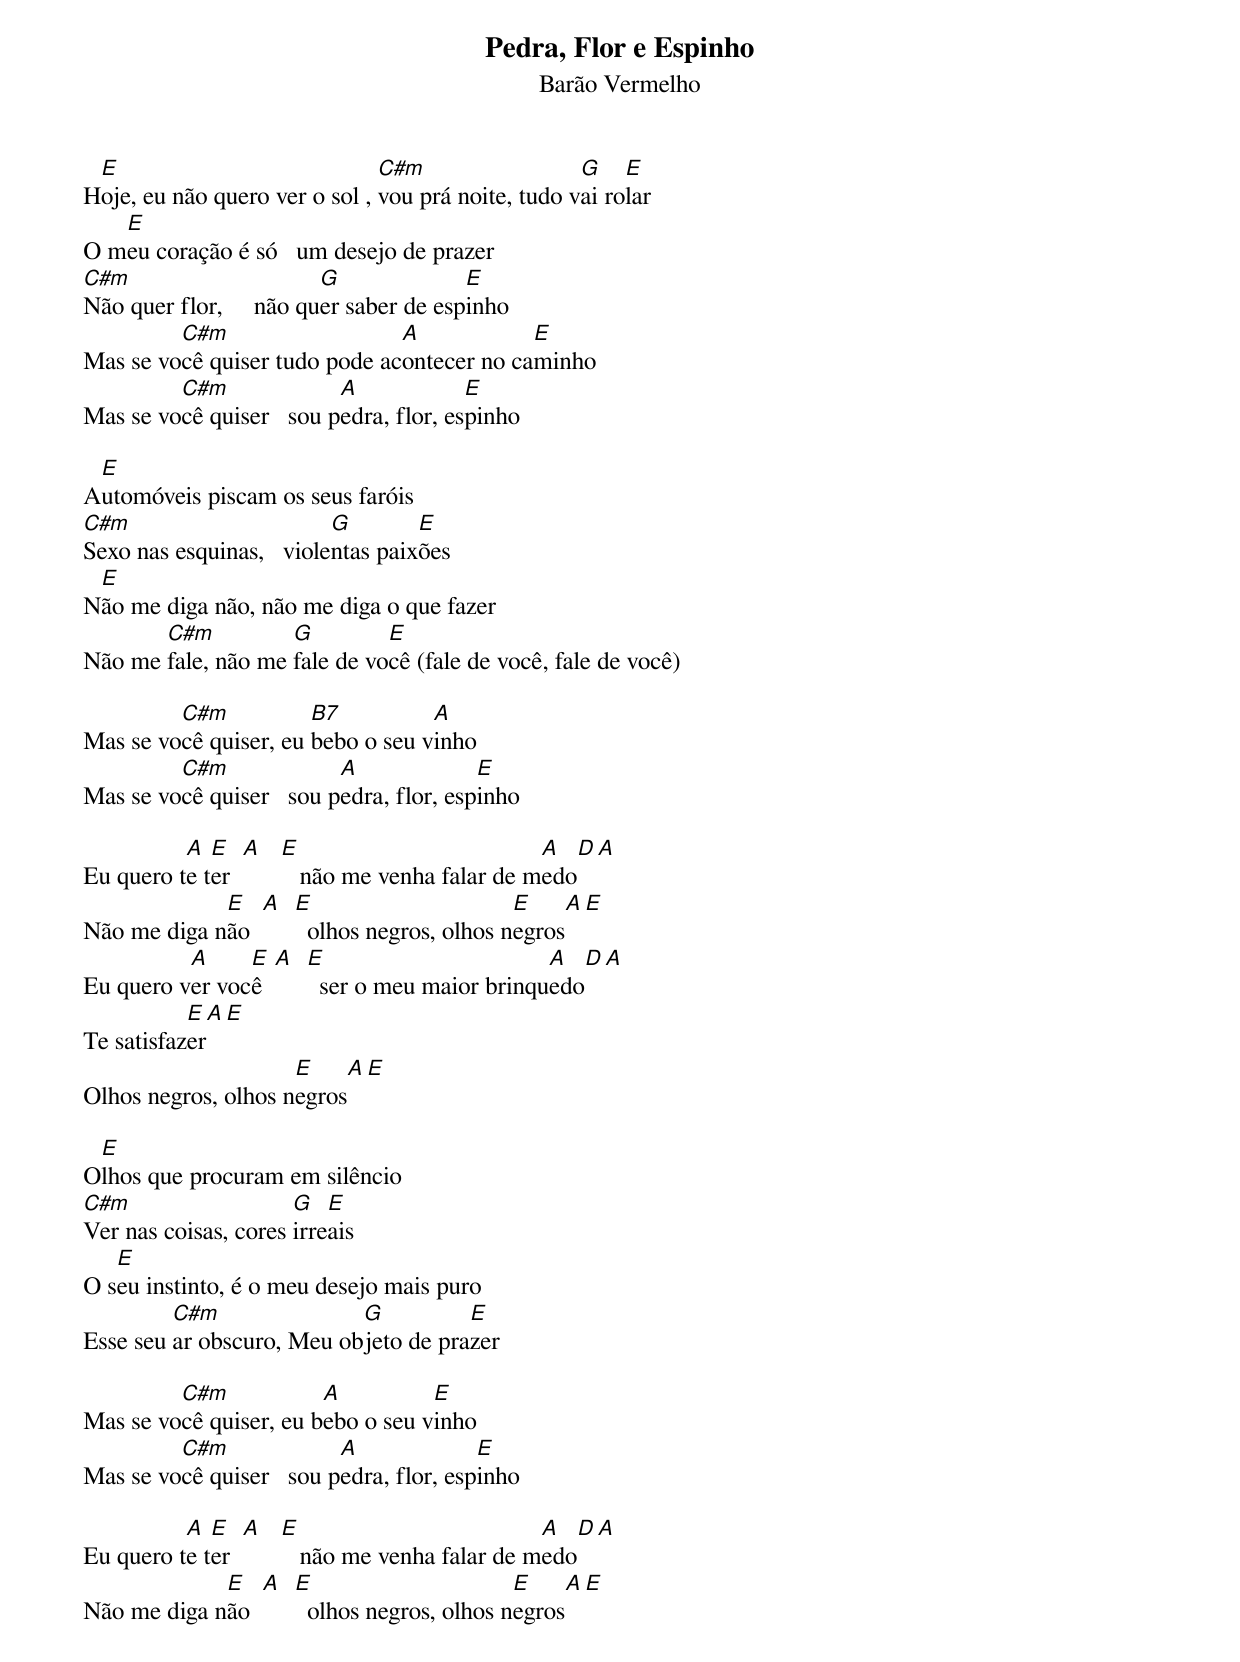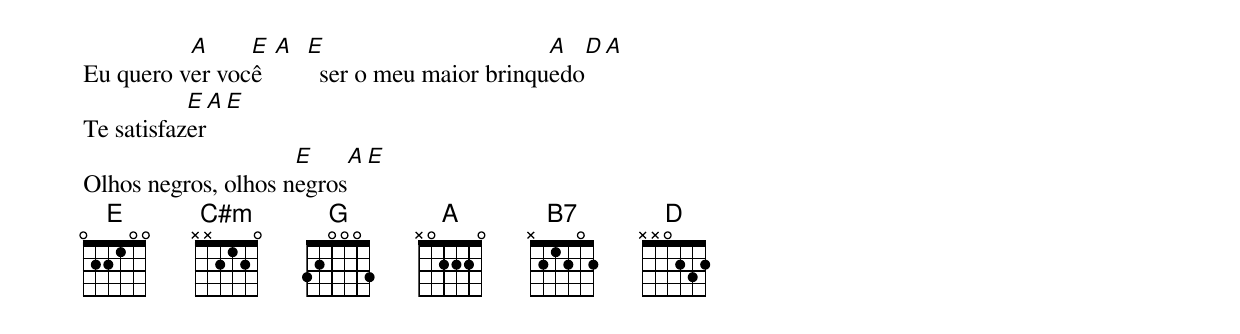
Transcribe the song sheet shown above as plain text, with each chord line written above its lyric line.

Pedra, Flor e Espinho
Barão Vermelho

 E                             C#m                  G    E
Hoje, eu não quero ver o sol , vou prá noite, tudo vai rolar
   E
O meu coração é só   um desejo de prazer
C#m                      G              E
Não quer flor,     não quer saber de espinho
         C#m                   A            E
Mas se você quiser tudo pode acontecer no caminho
         C#m              A             E
Mas se você quiser   sou pedra, flor, espinho

 E
Automóveis piscam os seus faróis
C#m                       G        E
Sexo nas esquinas,   violentas paixões
 E
Não me diga não, não me diga o que fazer
       C#m          G         E
Não me fale, não me fale de você (fale de você, fale de você)

         C#m           B7          A
Mas se você quiser, eu bebo o seu vinho
         C#m              A              E
Mas se você quiser   sou pedra, flor, espinho

          A  E   A  E                         A   D  A
Eu quero te ter        não me venha falar de medo
             E   A E                      E      A  E
Não me diga não      olhos negros, olhos negros
          A     E  A E                       A   D  A
Eu quero ver você      ser o meu maior brinquedo
           E   A  E
Te satisfazer
                     E     A  E
Olhos negros, olhos negros

 E
Olhos que procuram em silêncio
C#m                   G   E
Ver nas coisas, cores irreais
   E
O seu instinto, é o meu desejo mais puro
         C#m               G          E
Esse seu ar obscuro, Meu objeto de prazer

         C#m            A          E
Mas se você quiser, eu bebo o seu vinho
         C#m              A              E
Mas se você quiser   sou pedra, flor, espinho

          A  E   A  E                         A   D  A
Eu quero te ter        não me venha falar de medo
             E   A E                      E      A  E
Não me diga não      olhos negros, olhos negros
          A     E  A E                       A   D  A
Eu quero ver você      ser o meu maior brinquedo
           E   A  E
Te satisfazer
                     E     A  E
Olhos negros, olhos negros
